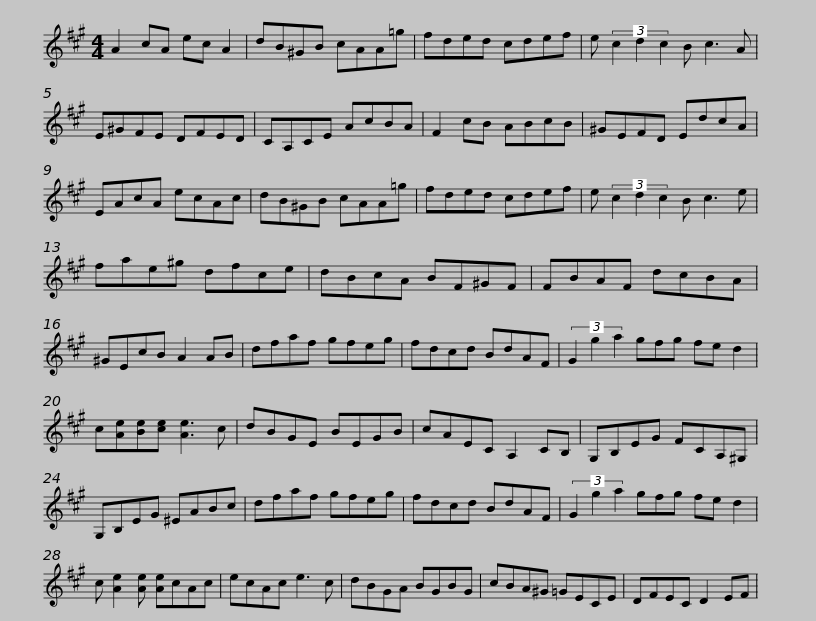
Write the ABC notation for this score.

X:1
L:1/8
M:4/4
I:linebreak $
K:A
V:1 treble
V:1
 A2 cA ec A2 | dB^GB cAA=g | fded cdef | e (3c2 d2 c2 B c3 A | E^GFE DFED |$ %5
 CA,CE AcBA | F2 cB ABcB | ^GEFD EdcA | EAcA ecAc | dB^GB cAA=g |$ %10
 fded cdef | e (3c2 d2 c2 B c3 e | fae^g dfce | dBcA BF^GF | FBAF dcBA |$ %15
 ^GEcB A2 AB | dfaf gfeg | fdcd BdAF | (3G2 g2 a2 gfg fe d2 | c[Ae][Be][ce] [Ae]3 c |$ %20
 dBGE BEGB | cAEC A,2 CB, | G,B,EG FCA,^G, | G,B,EG ^EABc | dfaf gfeg |$ %25
 fdcd BdAF | (3G2 g2 a2 gfg fe d2 | c [Ae]2 [Ae] [Ae]cAc | ecAc e3 c | dBGA BGBG |$ %30
 cBA^G =GECE | DFEC D2 EF | %32
